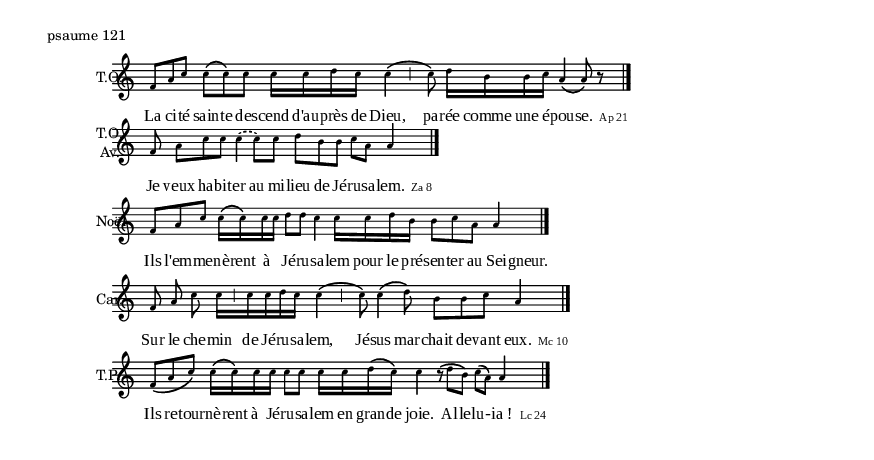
\version "2.10.0"
 \include "definitions.ly"
 \markup {psaume  121}

\relative c' { 
	\new Staff {
		\cadenzaOn
		\set Staff.instrumentName = \markup{ \center-align { T.O. } }
		
		\times 2/3 { f8[ a c] }  \times 2/3 { c[\( c\) c] } c16[ c d c] \times 2/3 { c4\( \pespace \cesure \pespace c8\) } d16[ b b c] \times 2/3 { a4\(  a8\) } r8
		
		
		
		\endBar
	}

	\addlyrics {
		La ci -- té sain -- te des -- cend d'au -- près de Dieu, pa -- rée comme une é -- pou -- se.
		\markup { \citation #"Ap 21" } }
	
	
}
\relative c' { 
	\new Staff {
		\cadenzaOn
		\set Staff.instrumentName = \markup{ \center-align { T.O. Av. } }
		
		f8 \times 2/3 { a[ c c] } \slurDashed c4( \pespace c8)[ c] \times 2/3 { d[ b b] } c[ a] a4

		
		
		
		\endBar
	}

	\addlyrics {
		Je veux ha -- bit -- er au mi -- lieu de Jé -- ru -- sa -- lem.
		\markup { \citation #"Za 8" } }
	
	
}


\relative c' { 
	\new Staff {
		\cadenzaOn
		\set Staff.instrumentName = \markup{ \center-align { Noël } }
			
		\times 2/3 { f8[ a c] } c16[\( c\) c c] d8[ d] c4 c16[ c d b] \times 2/3 { b8[ c a] } a4

		

		
		\endBar
	}

	\addlyrics {
		Ils l'em -- me -- nè -- rent " à"  Jé -- ru -- sa -- lem pour le pré -- sen -- ter au Sei -- gneur.
		\markup { \citation #"Lc 2" } }
	
	
}
\relative c' { 
	\new Staff {
		\cadenzaOn
		\set Staff.instrumentName = \markup{ \center-align { Car. } }
		
		\times 2/3 { f8 a c] } 
		\times 2/5 { c16[ \cesure \pespace c c d c] } 
		\times 2/3 { c4\(\pespace \cesure \pespace c8\) } \times 2/3 { c4\(  d8\) } \times 2/3 { b8[ b c] } a4
		
		
		
		\endBar
	}

	\addlyrics {
		Sur le che -- min de Jé -- ru -- sa -- lem, Jé -- sus mar -- chait de -- vant eux.
		\markup { \citation #"Mc 10" } }
	
	
}
\relative c' { 
	\new Staff {
		\cadenzaOn
		\set Staff.instrumentName = \markup{ \center-align { T.P. } }
		
		\times 2/3 { f8[\( a c\)] } c16[\( c\) c c] c8[ c] c16[ c d\( c\)] c4 
		
\espall \pespace
		\times 2/3 { r
8\( d[  b\)] } c[\( a\)] a4
		
		
		
		\endBar
	}

	\addlyrics {
		Ils re -- tour -- nè -- rent à  Jé -- ru -- sa -- lem en gran -- de joie. Al -- le -- lu -- - -- "ia !"
		\markup { \citation #"Lc 24" } }
	
	
}
